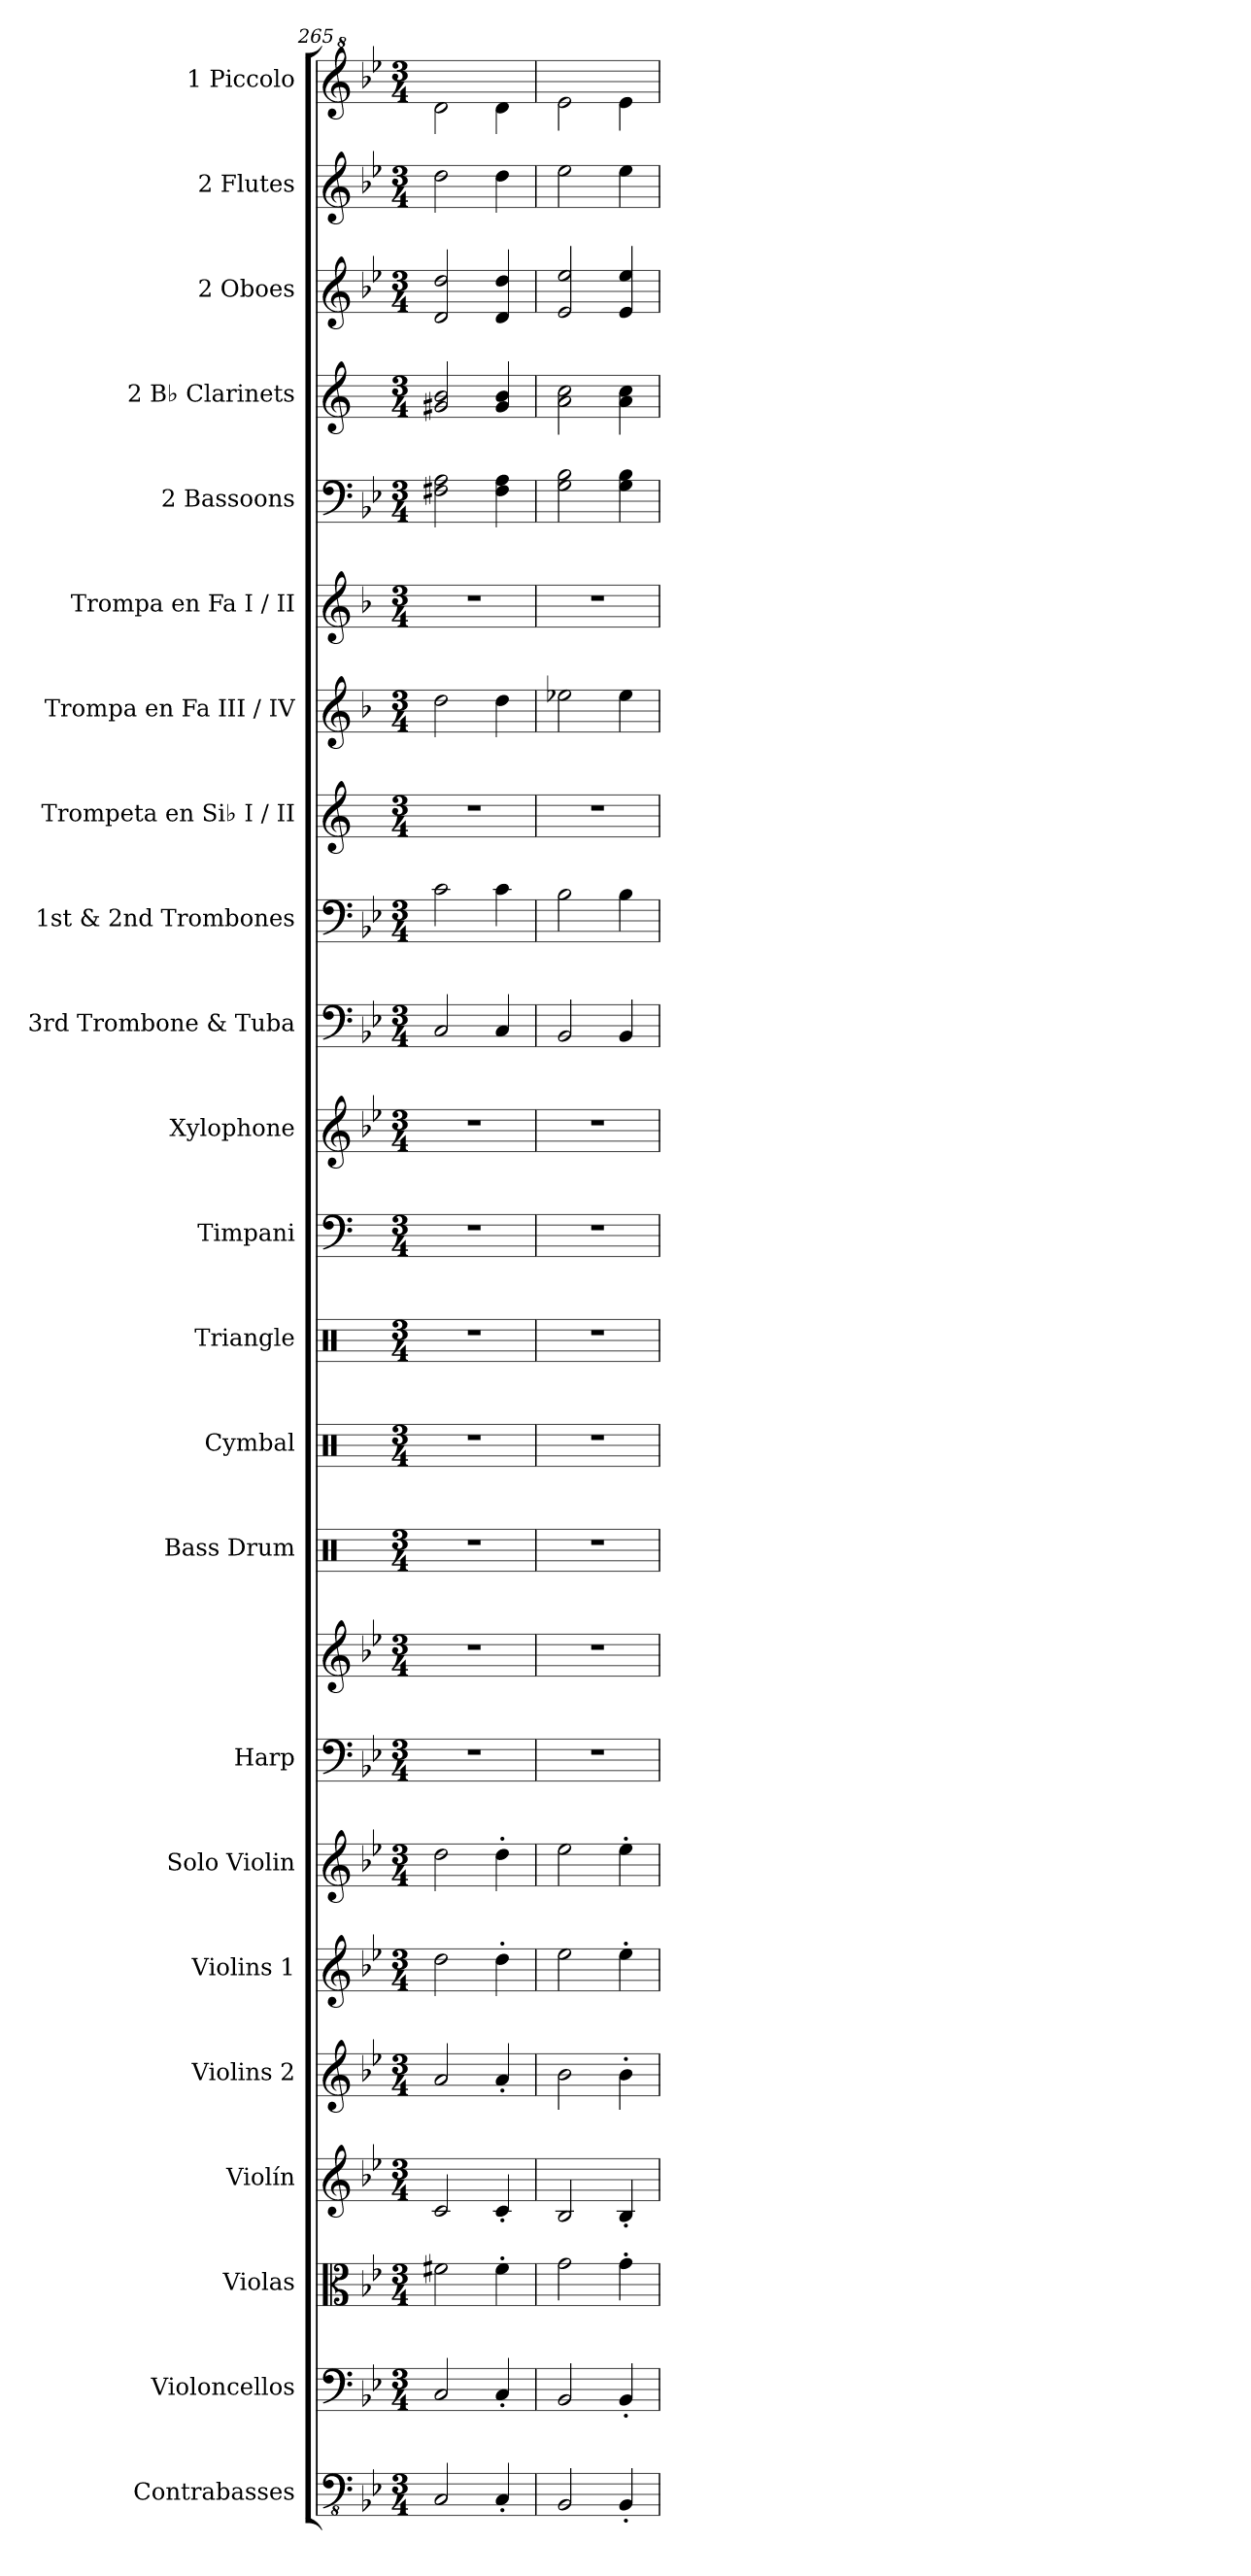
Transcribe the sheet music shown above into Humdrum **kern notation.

**kern	**kern	**kern	**kern	**kern	**kern	**kern	**kern	**kern	**kern	**kern	**kern	**kern	**kern	**kern	**kern	**kern	**kern	**kern	**kern	**kern	**kern	**kern	**kern
*part23	*part22	*part21	*part20	*part19	*part18	*part17	*part16	*part16	*part15	*part14	*part13	*part12	*part11	*part10	*part9	*part8	*part7	*part6	*part5	*part4	*part3	*part2	*part1
*staff24	*staff23	*staff22	*staff21	*staff20	*staff19	*staff18	*staff17	*staff16	*staff15	*staff14	*staff13	*staff12	*staff11	*staff10	*staff9	*staff8	*staff7	*staff6	*staff5	*staff4	*staff3	*staff2	*staff1
*I"Contrabasses	*I"Violoncellos	*I"Violas	*I"Violín	*I"Violins 2	*I"Violins 1	*I"Solo Violin	*I"Harp	*	*I"Bass Drum	*I"Cymbal	*I"Triangle	*I"Timpani	*I"Xylophone	*I"3rd Trombone     &amp; Tuba	*I"1st &amp; 2nd Trombones	*I"Trompeta en Si♭  I / II	*I"Trompa en Fa   III / IV	*I"Trompa en Fa I / II	*I"2 Bassoons	*I"2 B♭ Clarinets	*I"2 Oboes	*I"2 Flutes	*I"1 Piccolo
*I'Cbs.	*I'Vlcs.	*I'Vlas.	*I'Vln.	*I'Vlns. 2	*I'Vlns. 1	*I'S. Vln.	*I'Hrp.	*	*I'B. Dr.	*I'Cym.	*I'Trgl.	*I'Timp.	*I'Xyl.	*I'3rd Trb. &amp; Tba.	*I'1st &amp; 2nd    Trbs.	*I'Tpt. Si♭  I / II	*I'Trmp. Fa   III / IV	*I'Trmp. Fa I / II	*I'2 Bsns.	*I'2 B♭ Cls.	*I'2 Obs.	*I'2 Fls.	*I'1 Picc.
*clefFv4	*clefF4	*clefC3	*clefG2	*clefG2	*clefG2	*clefG2	*clefF4	*clefG2	*clefX	*clefX	*clefX	*clefF4	*clefG2	*clefF4	*clefF4	*clefG2	*clefG2	*clefG2	*clefF4	*clefG2	*clefG2	*clefG2	*clefG^2
*	*	*	*	*	*	*	*	*	*	*	*	*	*ITrd-7c-12	*	*	*ITrd1c2	*ITrd4c7	*ITrd4c7	*	*ITrd1c2	*	*	*ITrd-7c-12
*k[b-e-]	*k[b-e-]	*k[b-e-]	*k[b-e-]	*k[b-e-]	*k[b-e-]	*k[b-e-]	*k[b-e-]	*k[b-e-]	*k[]	*k[]	*k[]	*k[]	*k[b-e-]	*k[b-e-]	*k[b-e-]	*k[b-e-]	*k[b-e-]	*k[b-e-]	*k[b-e-]	*k[b-e-]	*k[b-e-]	*k[b-e-]	*k[b-e-]
*M3/4	*M3/4	*M3/4	*M3/4	*M3/4	*M3/4	*M3/4	*M3/4	*M3/4	*M3/4	*M3/4	*M3/4	*M3/4	*M3/4	*M3/4	*M3/4	*M3/4	*M3/4	*M3/4	*M3/4	*M3/4	*M3/4	*M3/4	*M3/4
=265	=265	=265	=265	=265	=265	=265	=265	=265	=265	=265	=265	=265	=265	=265	=265	=265	=265	=265	=265	=265	=265	=265	=265
2CC/	2C/	2f#X\	2c/	2a/	2dd\	2dd\	2.r	2.r	2.r	2.r	2.r	2.r	2.r	2C/	2c\	2.r	2g\	2.r	2F#X\ 2A\	2f#X/ 2a/	2d/ 2dd/	2dd\	2ddd\
4CC'/	4C'/	4f#'\	4c'/	4a'/	4dd'\	4dd'\	.	.	.	.	.	.	.	4C/	4c\	.	4g\	.	4F#\ 4A\	4f#/ 4a/	4d/ 4dd/	4dd\	4ddd\
=266	=266	=266	=266	=266	=266	=266	=266	=266	=266	=266	=266	=266	=266	=266	=266	=266	=266	=266	=266	=266	=266	=266	=266
2BBB-/	2BB-/	2g\	2B-/	2b-\	2ee-\	2ee-\	2.r	2.r	2.r	2.r	2.r	2.r	2.r	2BB-/	2B-\	2.r	2a-X\	2.r	2G\ 2B-\	2g\ 2b-\	2e-/ 2ee-/	2ee-\	2eee-\
4BBB-'/	4BB-'/	4g'\	4B-'/	4b-'\	4ee-'\	4ee-'\	.	.	.	.	.	.	.	4BB-/	4B-\	.	4a-\	.	4G\ 4B-\	4g\ 4b-\	4e-/ 4ee-/	4ee-\	4eee-\
=	=	=	=	=	=	=	=	=	=	=	=	=	=	=	=	=	=	=	=	=	=	=	=
*-	*-	*-	*-	*-	*-	*-	*-	*-	*-	*-	*-	*-	*-	*-	*-	*-	*-	*-	*-	*-	*-	*-	*-
